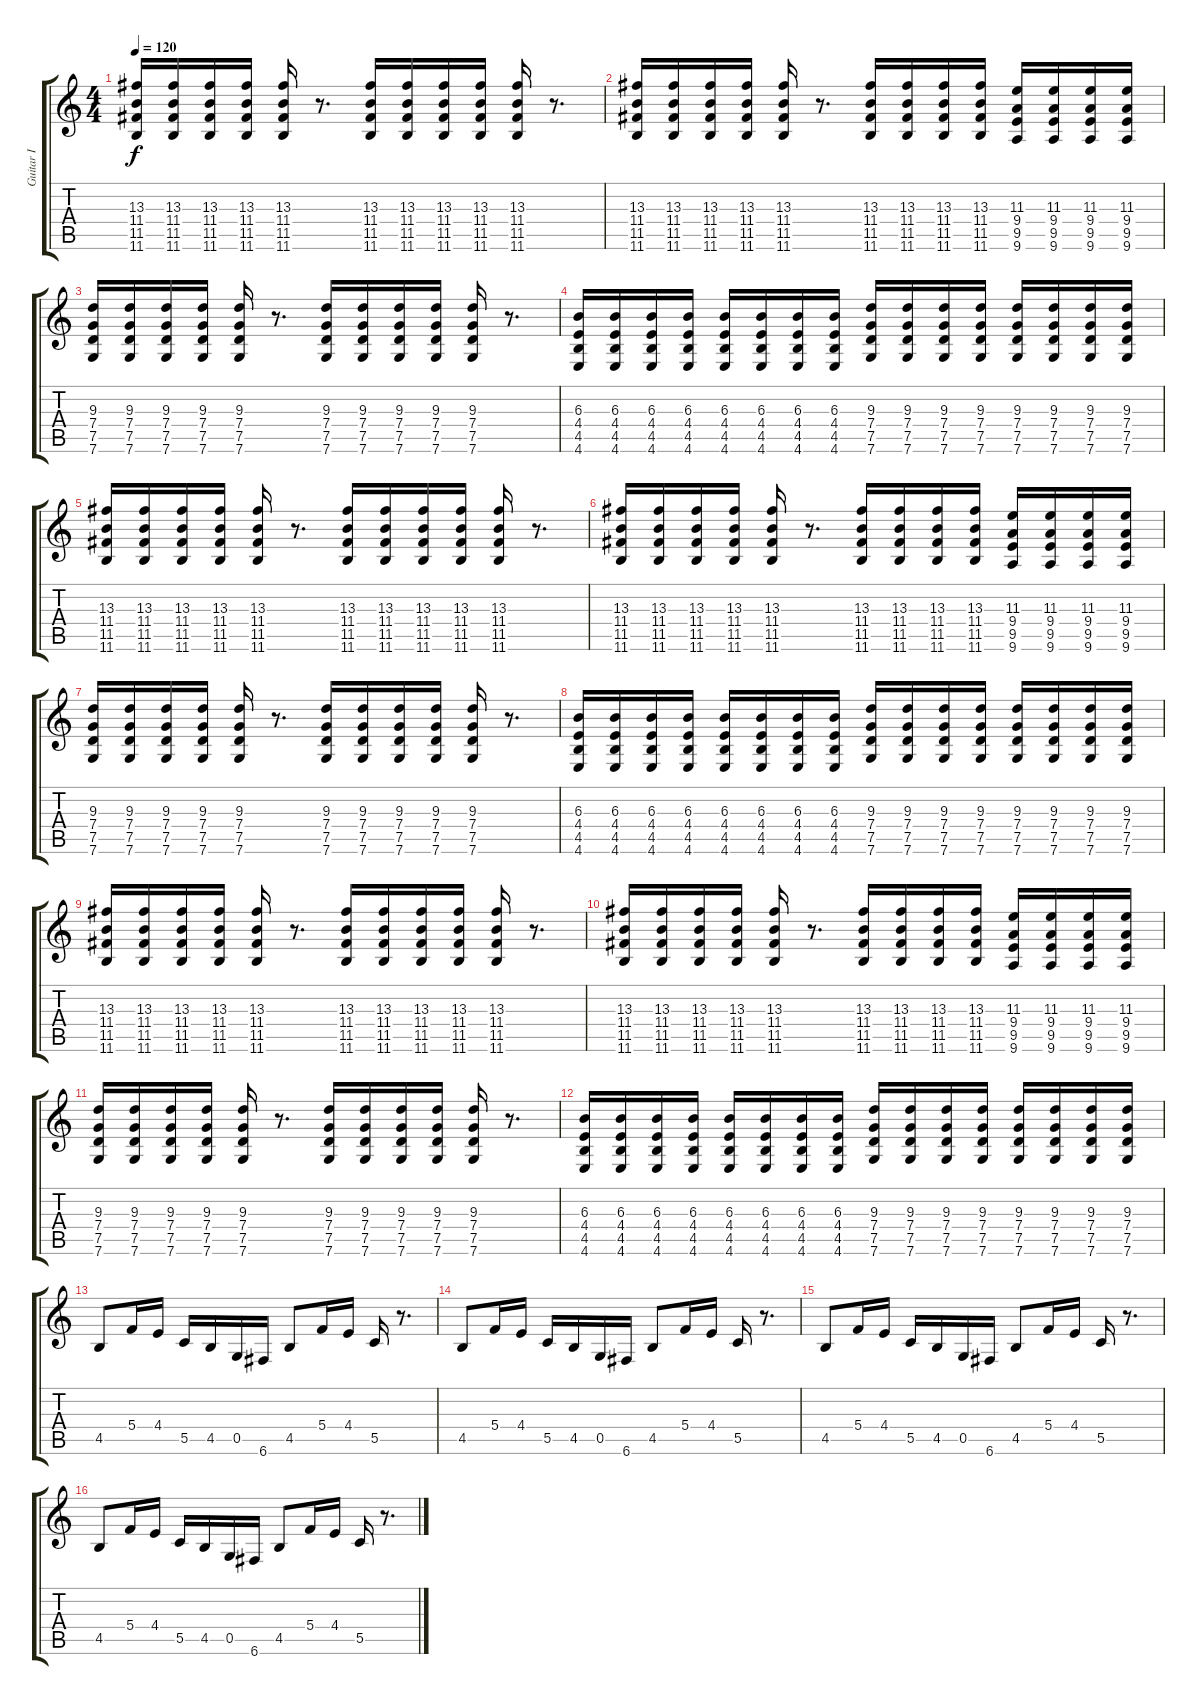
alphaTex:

\track ("Guitar I" "Guitar I") {instrument distortionguitar}
\staff {score tabs}
\tuning (D4 A3 F3 C3 G2 C2) {hide}
\ts (4 4)
\tempo 120
\clef g2
\ks c
(13.3 11.4 11.5 11.6).16{dy f instrument distortionguitar} (13.3 11.4 11.5 11.6).16 (13.3 11.4 11.5 11.6).16 (13.3 11.4 11.5 11.6).16 (13.3 11.4 11.5 11.6).16 r.8{d} (13.3 11.4 11.5 11.6).16 (13.3 11.4 11.5 11.6).16 (13.3 11.4 11.5 11.6).16 (13.3 11.4 11.5 11.6).16 (13.3 11.4 11.5 11.6).16 r.8{d} |
(13.3 11.4 11.5 11.6).16 (13.3 11.4 11.5 11.6).16 (13.3 11.4 11.5 11.6).16 (13.3 11.4 11.5 11.6).16 (13.3 11.4 11.5 11.6).16 r.8{d} (13.3 11.4 11.5 11.6).16 (13.3 11.4 11.5 11.6).16 (13.3 11.4 11.5 11.6).16 (13.3 11.4 11.5 11.6).16 (11.3 9.4 9.5 9.6).16 (11.3 9.4 9.5 9.6).16 (11.3 9.4 9.5 9.6).16 (11.3 9.4 9.5 9.6).16 |
(9.3 7.4 7.5 7.6).16 (9.3 7.4 7.5 7.6).16 (9.3 7.4 7.5 7.6).16 (9.3 7.4 7.5 7.6).16 (9.3 7.4 7.5 7.6).16 r.8{d} (9.3 7.4 7.5 7.6).16 (9.3 7.4 7.5 7.6).16 (9.3 7.4 7.5 7.6).16 (9.3 7.4 7.5 7.6).16 (9.3 7.4 7.5 7.6).16 r.8{d} |
(6.3 4.4 4.5 4.6).16 (6.3 4.4 4.5 4.6).16 (6.3 4.4 4.5 4.6).16 (6.3 4.4 4.5 4.6).16 (6.3 4.4 4.5 4.6).16 (6.3 4.4 4.5 4.6).16 (6.3 4.4 4.5 4.6).16 (6.3 4.4 4.5 4.6).16 (9.3 7.4 7.5 7.6).16 (9.3 7.4 7.5 7.6).16 (9.3 7.4 7.5 7.6).16 (9.3 7.4 7.5 7.6).16 (9.3 7.4 7.5 7.6).16 (9.3 7.4 7.5 7.6).16 (9.3 7.4 7.5 7.6).16 (9.3 7.4 7.5 7.6).16 |
(13.3 11.4 11.5 11.6).16 (13.3 11.4 11.5 11.6).16 (13.3 11.4 11.5 11.6).16 (13.3 11.4 11.5 11.6).16 (13.3 11.4 11.5 11.6).16 r.8{d} (13.3 11.4 11.5 11.6).16 (13.3 11.4 11.5 11.6).16 (13.3 11.4 11.5 11.6).16 (13.3 11.4 11.5 11.6).16 (13.3 11.4 11.5 11.6).16 r.8{d} |
(13.3 11.4 11.5 11.6).16 (13.3 11.4 11.5 11.6).16 (13.3 11.4 11.5 11.6).16 (13.3 11.4 11.5 11.6).16 (13.3 11.4 11.5 11.6).16 r.8{d} (13.3 11.4 11.5 11.6).16 (13.3 11.4 11.5 11.6).16 (13.3 11.4 11.5 11.6).16 (13.3 11.4 11.5 11.6).16 (11.3 9.4 9.5 9.6).16 (11.3 9.4 9.5 9.6).16 (11.3 9.4 9.5 9.6).16 (11.3 9.4 9.5 9.6).16 |
(9.3 7.4 7.5 7.6).16 (9.3 7.4 7.5 7.6).16 (9.3 7.4 7.5 7.6).16 (9.3 7.4 7.5 7.6).16 (9.3 7.4 7.5 7.6).16 r.8{d} (9.3 7.4 7.5 7.6).16 (9.3 7.4 7.5 7.6).16 (9.3 7.4 7.5 7.6).16 (9.3 7.4 7.5 7.6).16 (9.3 7.4 7.5 7.6).16 r.8{d} |
(6.3 4.4 4.5 4.6).16 (6.3 4.4 4.5 4.6).16 (6.3 4.4 4.5 4.6).16 (6.3 4.4 4.5 4.6).16 (6.3 4.4 4.5 4.6).16 (6.3 4.4 4.5 4.6).16 (6.3 4.4 4.5 4.6).16 (6.3 4.4 4.5 4.6).16 (9.3 7.4 7.5 7.6).16 (9.3 7.4 7.5 7.6).16 (9.3 7.4 7.5 7.6).16 (9.3 7.4 7.5 7.6).16 (9.3 7.4 7.5 7.6).16 (9.3 7.4 7.5 7.6).16 (9.3 7.4 7.5 7.6).16 (9.3 7.4 7.5 7.6).16 |
(13.3 11.4 11.5 11.6).16 (13.3 11.4 11.5 11.6).16 (13.3 11.4 11.5 11.6).16 (13.3 11.4 11.5 11.6).16 (13.3 11.4 11.5 11.6).16 r.8{d} (13.3 11.4 11.5 11.6).16 (13.3 11.4 11.5 11.6).16 (13.3 11.4 11.5 11.6).16 (13.3 11.4 11.5 11.6).16 (13.3 11.4 11.5 11.6).16 r.8{d} |
(13.3 11.4 11.5 11.6).16 (13.3 11.4 11.5 11.6).16 (13.3 11.4 11.5 11.6).16 (13.3 11.4 11.5 11.6).16 (13.3 11.4 11.5 11.6).16 r.8{d} (13.3 11.4 11.5 11.6).16 (13.3 11.4 11.5 11.6).16 (13.3 11.4 11.5 11.6).16 (13.3 11.4 11.5 11.6).16 (11.3 9.4 9.5 9.6).16 (11.3 9.4 9.5 9.6).16 (11.3 9.4 9.5 9.6).16 (11.3 9.4 9.5 9.6).16 |
(9.3 7.4 7.5 7.6).16 (9.3 7.4 7.5 7.6).16 (9.3 7.4 7.5 7.6).16 (9.3 7.4 7.5 7.6).16 (9.3 7.4 7.5 7.6).16 r.8{d} (9.3 7.4 7.5 7.6).16 (9.3 7.4 7.5 7.6).16 (9.3 7.4 7.5 7.6).16 (9.3 7.4 7.5 7.6).16 (9.3 7.4 7.5 7.6).16 r.8{d} |
(6.3 4.4 4.5 4.6).16 (6.3 4.4 4.5 4.6).16 (6.3 4.4 4.5 4.6).16 (6.3 4.4 4.5 4.6).16 (6.3 4.4 4.5 4.6).16 (6.3 4.4 4.5 4.6).16 (6.3 4.4 4.5 4.6).16 (6.3 4.4 4.5 4.6).16 (9.3 7.4 7.5 7.6).16 (9.3 7.4 7.5 7.6).16 (9.3 7.4 7.5 7.6).16 (9.3 7.4 7.5 7.6).16 (9.3 7.4 7.5 7.6).16 (9.3 7.4 7.5 7.6).16 (9.3 7.4 7.5 7.6).16 (9.3 7.4 7.5 7.6).16 |
4.5.8 5.4.16 4.4.16 5.5.16 4.5.16 0.5.16 6.6.16 4.5.8 5.4.16 4.4.16 5.5.16 r.8{d} |
4.5.8 5.4.16 4.4.16 5.5.16 4.5.16 0.5.16 6.6.16 4.5.8 5.4.16 4.4.16 5.5.16 r.8{d} |
4.5.8 5.4.16 4.4.16 5.5.16 4.5.16 0.5.16 6.6.16 4.5.8 5.4.16 4.4.16 5.5.16 r.8{d} |
4.5.8 5.4.16 4.4.16 5.5.16 4.5.16 0.5.16 6.6.16 4.5.8 5.4.16 4.4.16 5.5.16 r.8{d}
